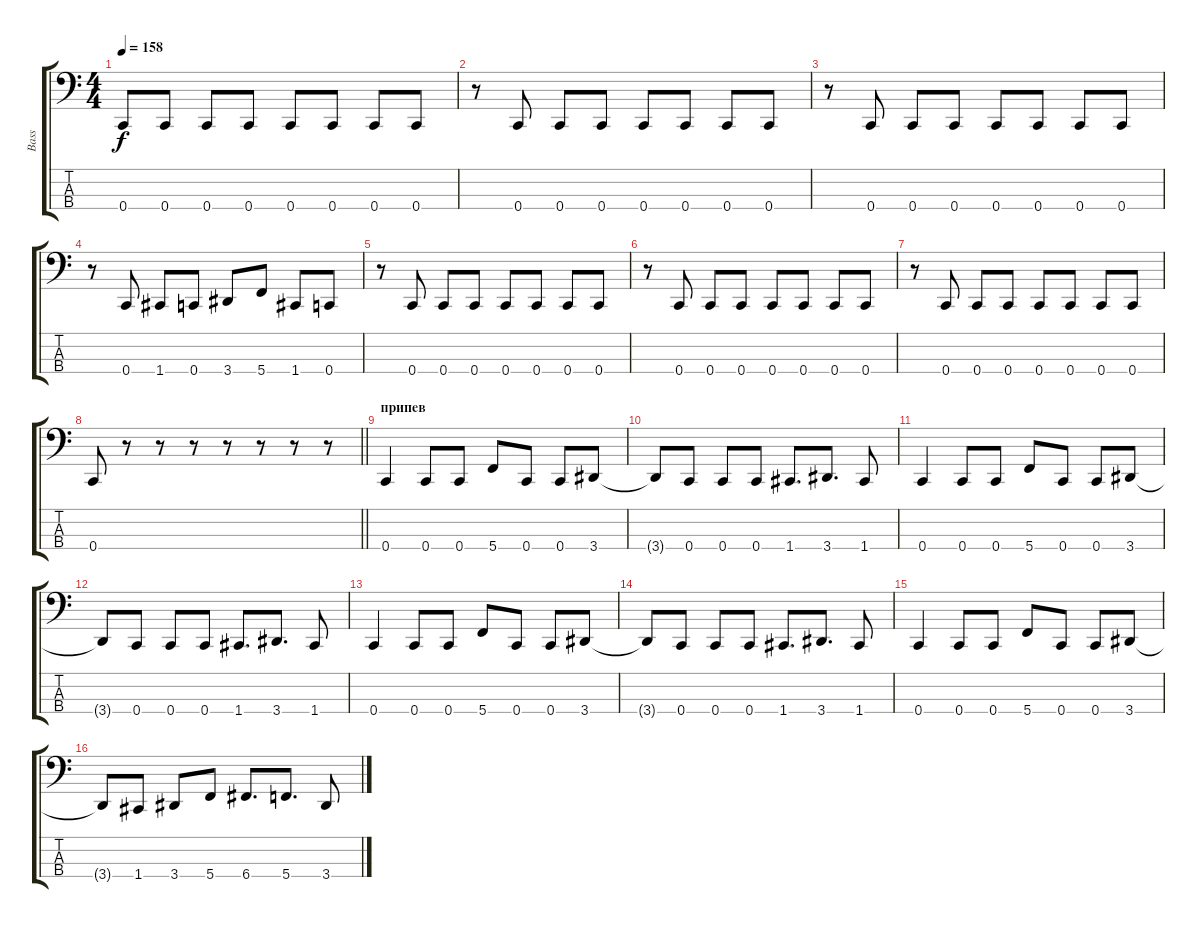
\track ("Bass" "Bass") {instrument electricbassfinger}
\staff {score tabs}
\tuning (F2 C2 G1 C1) {hide}
\ts (4 4)
\section ("" "")
\tempo 158
\clef f4
\ks c
0.4{t}.8{dy f} 0.4.8 0.4.8 0.4.8 0.4.8 0.4.8 0.4.8 0.4.8 |
r.8 0.4.8 0.4.8 0.4.8 0.4.8 0.4.8 0.4.8 0.4.8 |
r.8 0.4.8 0.4.8 0.4.8 0.4.8 0.4.8 0.4.8 0.4.8 |
r.8 0.4.8 1.4.8 0.4.8 3.4.8 5.4.8 1.4.8 0.4.8 |
r.8 0.4.8 0.4.8 0.4.8 0.4.8 0.4.8 0.4.8 0.4.8 |
r.8 0.4.8 0.4.8 0.4.8 0.4.8 0.4.8 0.4.8 0.4.8 |
r.8 0.4.8 0.4.8 0.4.8 0.4.8 0.4.8 0.4.8 0.4.8 |
\barLineRight lightlight
0.4.8 r.8 r.8 r.8 r.8 r.8 r.8 r.8 |
\section ("" "припев")
0.4.4 0.4.8 0.4.8 5.4.8 0.4.8 0.4.8 3.4.8 |
3.4{t}.8 0.4.8 0.4.8 0.4.8 1.4.8{d} 3.4.8{d} 1.4.8 |
0.4.4 0.4.8 0.4.8 5.4.8 0.4.8 0.4.8 3.4.8 |
3.4{t}.8 0.4.8 0.4.8 0.4.8 1.4.8{d} 3.4.8{d} 1.4.8 |
0.4.4 0.4.8 0.4.8 5.4.8 0.4.8 0.4.8 3.4.8 |
3.4{t}.8 0.4.8 0.4.8 0.4.8 1.4.8{d} 3.4.8{d} 1.4.8 |
0.4.4 0.4.8 0.4.8 5.4.8 0.4.8 0.4.8 3.4.8 |
3.4{t}.8 1.4.8 3.4.8 5.4.8 6.4.8{d} 5.4.8{d} 3.4.8
